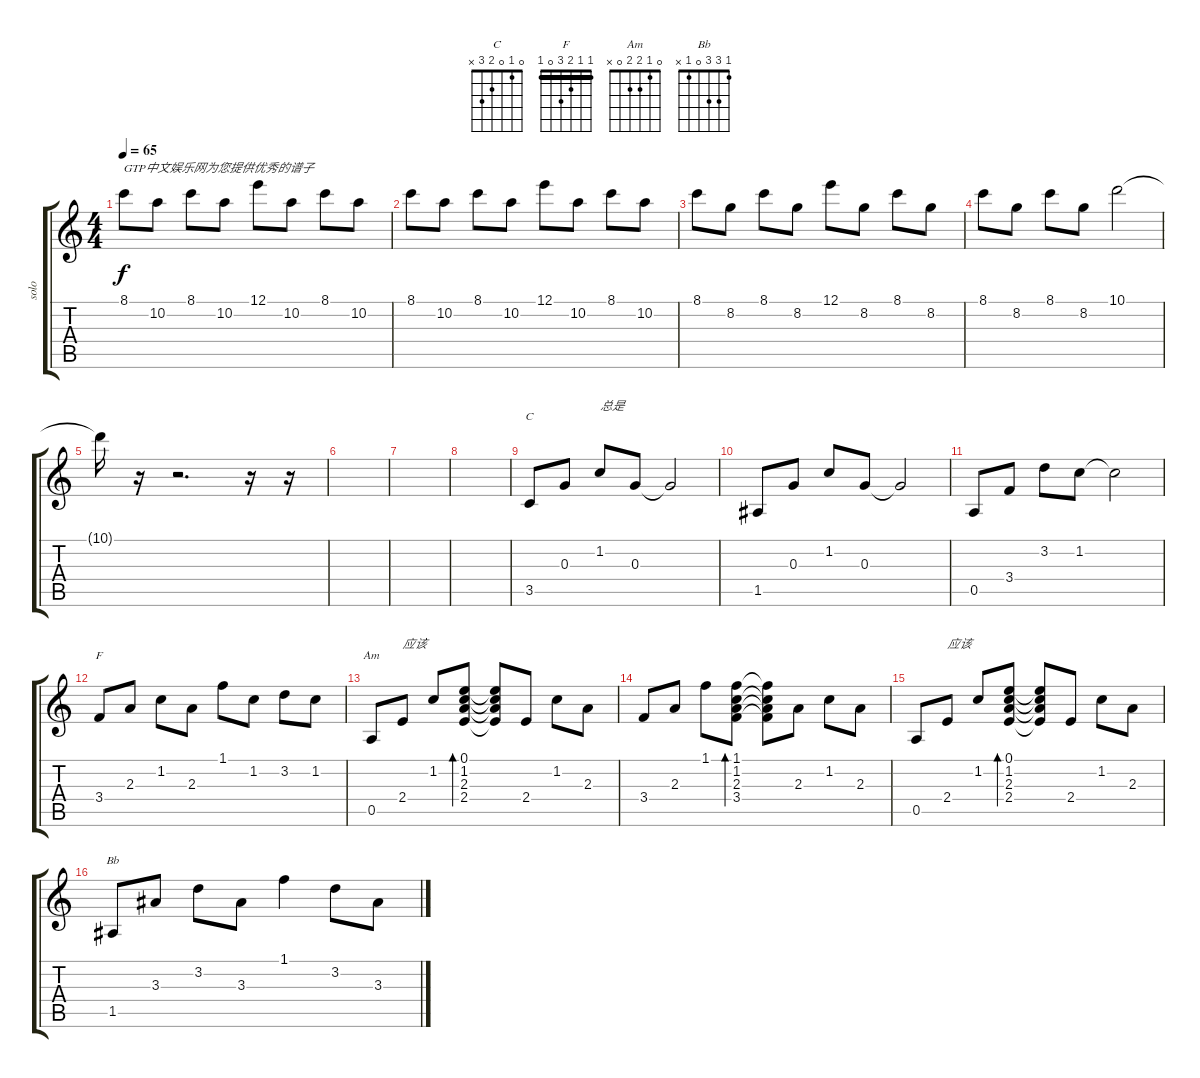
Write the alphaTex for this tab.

\track ("solo" "solo") {instrument distortionguitar}
\staff {score tabs}
\tuning (E4 B3 G3 D3 A2 E2) {hide}
\chord ("C" 0 1 0 2 3 x)
\chord ("F" 1 1 2 3 0 1) {barre 1}
\chord ("Am" 0 1 2 2 0 x)
\chord ("Bb" 1 3 3 0 1 x)
\ts (4 4)
\tempo 65
\clef g2
\ks c
8.1.8{txt "GTP中文娱乐网为您提供优秀的谱子" dy f instrument distortionguitar} 10.2.8 8.1.8 10.2.8 12.1.8 10.2.8 8.1.8 10.2.8 |
8.1.8 10.2.8 8.1.8 10.2.8 12.1.8 10.2.8 8.1.8 10.2.8 |
8.1.8 8.2.8 8.1.8 8.2.8 12.1.8 8.2.8 8.1.8 8.2.8 |
8.1.8 8.2.8 8.1.8 8.2.8 10.1.2 |
10.1{t}.16 r.16 r.2{d} r.16 r.16 |
|
|
|
3.5.8{ch "C" volume 10} 0.3.8 1.2.8{txt "总是"} 0.3.8 0.3{t}.2 |
1.5.8 0.3.8 1.2.8 0.3.8 0.3{t}.2 |
0.5.8 3.4.8 3.2.8 1.2.8 1.2{t}.2 |
3.4.8{ch "F"} 2.3.8 1.2.8 2.3.8 1.1.8 1.2.8 3.2.8 1.2.8 |
0.5.8{ch "Am"} 2.4.8{txt "应该"} 1.2.8 (0.1 1.2 2.3 2.4).8{bd 480} (0.1{t} 1.2{t} 2.3{t} 2.4{t}).8 2.4.8 1.2.8 2.3.8 |
3.4.8 2.3.8 1.1.8 (1.1 1.2 2.3 3.4).8{bd 480} (1.1{t} 1.2{t} 2.3{t} 3.4{t}).8 2.3.8 1.2.8 2.3.8 |
0.5.8 2.4.8{txt "应该"} 1.2.8 (0.1 1.2 2.3 2.4).8{bd 480} (0.1{t} 1.2{t} 2.3{t} 2.4{t}).8 2.4.8 1.2.8 2.3.8 |
1.5.8{ch "Bb"} 3.3.8 3.2.8 3.3.8 1.1.4 3.2.8 3.3.8
